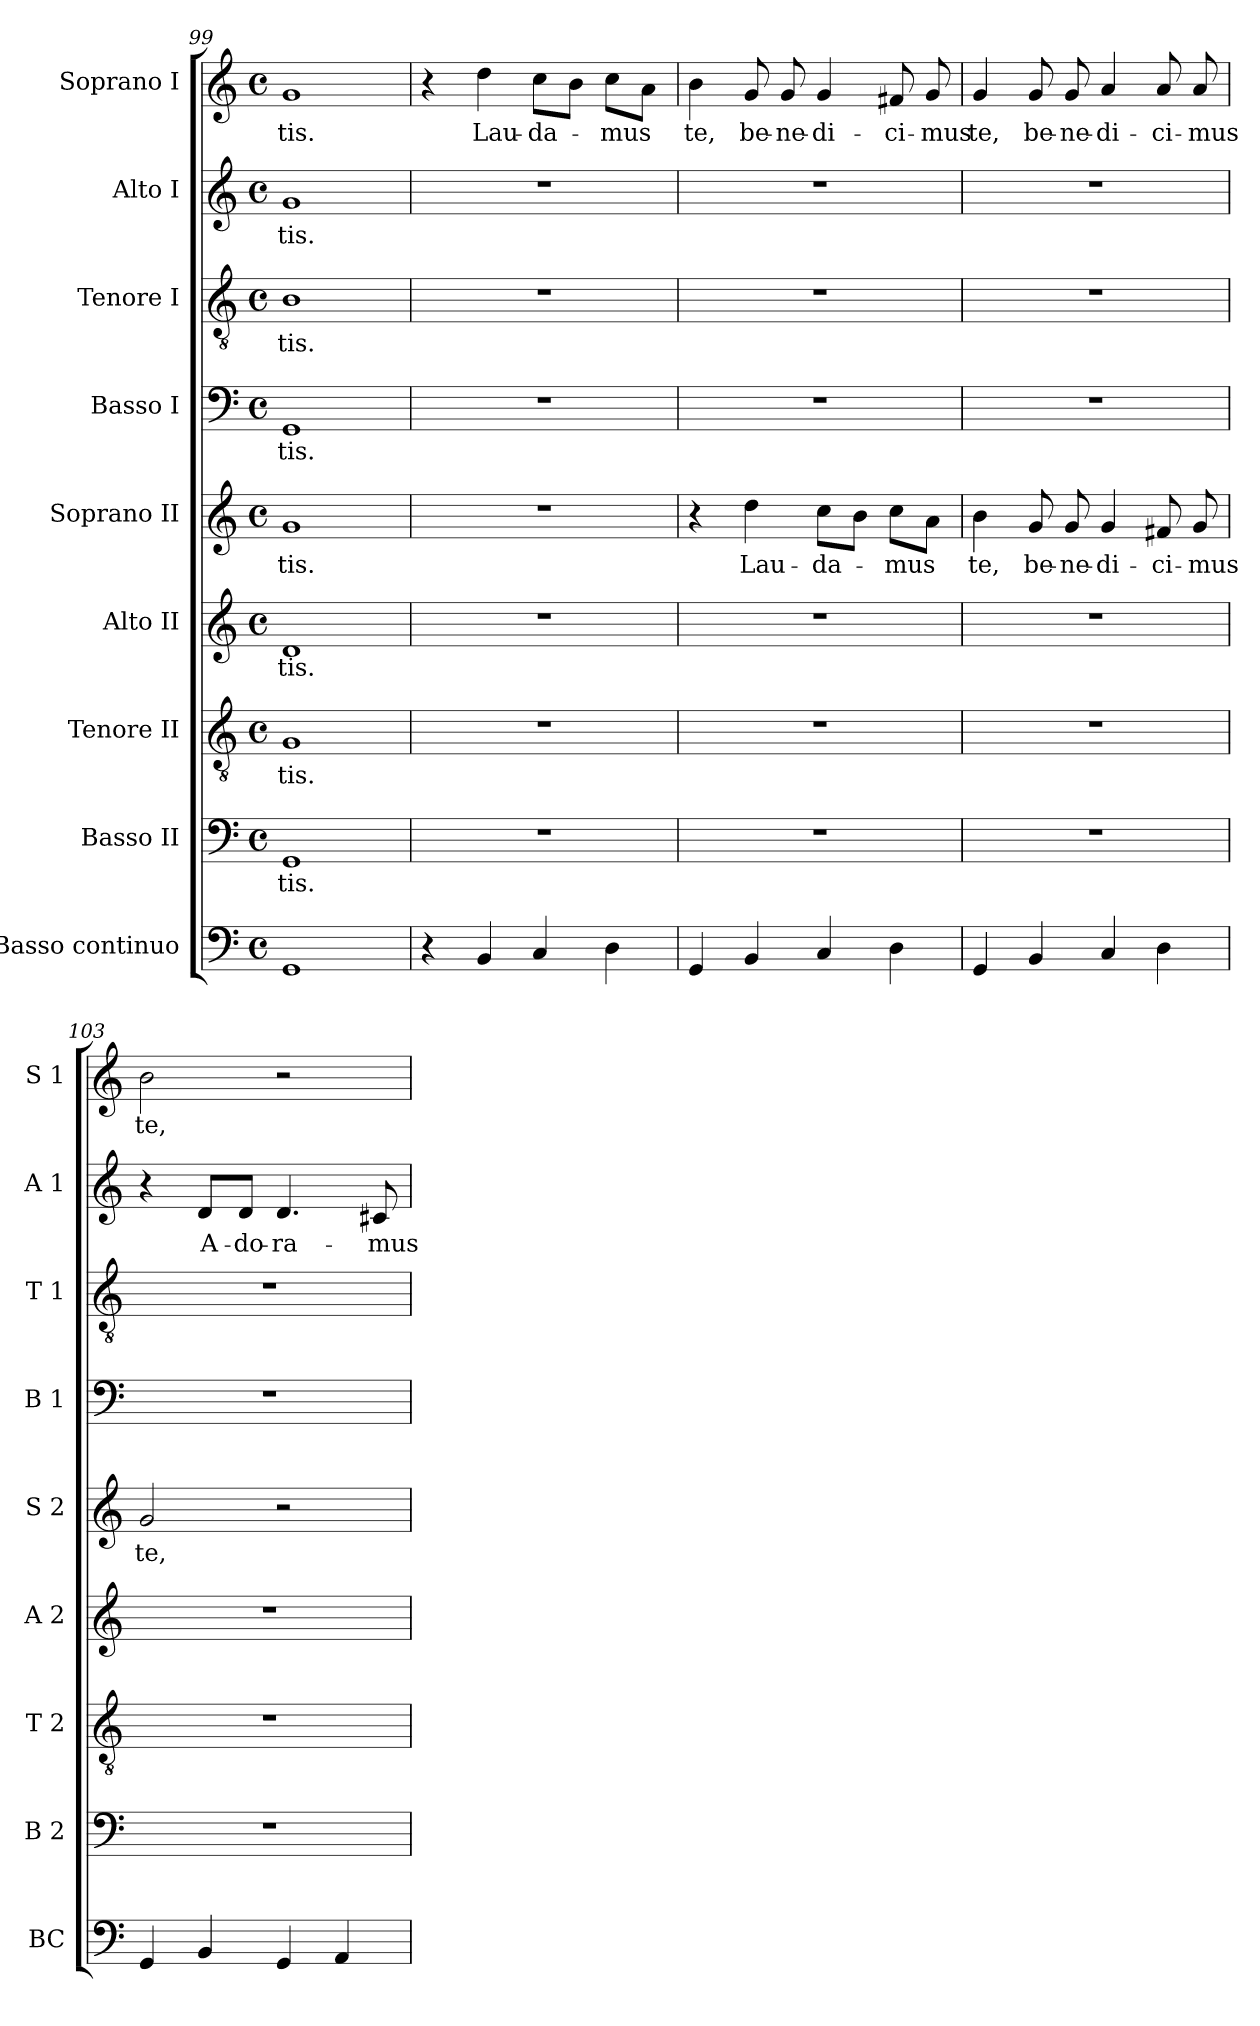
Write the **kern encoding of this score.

**kern	**kern	**text	**kern	**text	**kern	**text	**kern	**text	**kern	**text	**kern	**text	**kern	**text	**kern	**text
*part9	*part8	*part8	*part7	*part7	*part6	*part6	*part5	*part5	*part4	*part4	*part3	*part3	*part2	*part2	*part1	*part1
*staff9	*staff8	*staff8	*staff7	*staff7	*staff6	*staff6	*staff5	*staff5	*staff4	*staff4	*staff3	*staff3	*staff2	*staff2	*staff1	*staff1
*I"Basso continuo	*I"Basso II	*	*I"Tenore II	*	*I"Alto II	*	*I"Soprano II	*	*I"Basso I	*	*I"Tenore I	*	*I"Alto I	*	*I"Soprano I	*
*I'BC	*I'B 2	*	*I'T 2	*	*I'A 2	*	*I'S 2	*	*I'B 1	*	*I'T 1	*	*I'A 1	*	*I'S 1	*
*clefF4	*clefF4	*	*clefGv2	*	*clefG2	*	*clefG2	*	*clefF4	*	*clefGv2	*	*clefG2	*	*clefG2	*
*k[]	*k[]	*	*k[]	*	*k[]	*	*k[]	*	*k[]	*	*k[]	*	*k[]	*	*k[]	*
*C:	*C:	*	*C:	*	*C:	*	*C:	*	*C:	*	*C:	*	*C:	*	*C:	*
*M4/4	*M4/4	*	*M4/4	*	*M4/4	*	*M4/4	*	*M4/4	*	*M4/4	*	*M4/4	*	*M4/4	*
*met(c)	*met(c)	*	*met(c)	*	*met(c)	*	*met(c)	*	*met(c)	*	*met(c)	*	*met(c)	*	*met(c)	*
=99	=99	=99	=99	=99	=99	=99	=99	=99	=99	=99	=99	=99	=99	=99	=99	=99
!	!	!LO:LY:b	!	!LO:LY:b	!	!LO:LY:b	!	!LO:LY:b	!	!LO:LY:b	!	!LO:LY:b	!	!LO:LY:b	!	!LO:LY:b
1GG	1GG	-tis.	1G	-tis.	1d	-tis.	1g	-tis.	1GG	-tis.	1B	-tis.	1g	-tis.	1g	-tis.
!!LO:PB:g=z
=100	=100	=100	=100	=100	=100	=100	=100	=100	=100	=100	=100	=100	=100	=100	=100	=100
4r	1r	.	1r	.	1r	.	1r	.	1r	.	1r	.	1r	.	4r	.
!	!	!	!	!	!	!	!	!	!	!	!	!	!	!	!	!LO:LY:b
4BB/	.	.	.	.	.	.	.	.	.	.	.	.	.	.	4dd\	Lau-
!	!	!	!	!	!	!	!	!	!	!	!	!	!	!	!	!LO:LY:b
4C/	.	.	.	.	.	.	.	.	.	.	.	.	.	.	8cc\L	-da-
.	.	.	.	.	.	.	.	.	.	.	.	.	.	.	8b\J	.
!	!	!	!	!	!	!	!	!	!	!	!	!	!	!	!	!LO:LY:b
4D\	.	.	.	.	.	.	.	.	.	.	.	.	.	.	8cc\L	-mus
.	.	.	.	.	.	.	.	.	.	.	.	.	.	.	8a\J	.
=101	=101	=101	=101	=101	=101	=101	=101	=101	=101	=101	=101	=101	=101	=101	=101	=101
!	!	!	!	!	!	!	!	!	!	!	!	!	!	!	!	!LO:LY:b
4GG/	1r	.	1r	.	1r	.	4r	.	1r	.	1r	.	1r	.	4b\	te,
!	!	!	!	!	!	!	!	!LO:LY:b	!	!	!	!	!	!	!	!LO:LY:b
4BB/	.	.	.	.	.	.	4dd\	Lau-	.	.	.	.	.	.	8g/	be-
!	!	!	!	!	!	!	!	!	!	!	!	!	!	!	!	!LO:LY:b
.	.	.	.	.	.	.	.	.	.	.	.	.	.	.	8g/	-ne-
!	!	!	!	!	!	!	!	!LO:LY:b	!	!	!	!	!	!	!	!LO:LY:b
4C/	.	.	.	.	.	.	8cc\L	-da-	.	.	.	.	.	.	4g/	-di-
.	.	.	.	.	.	.	8b\J	.	.	.	.	.	.	.	.	.
!	!	!	!	!	!	!	!	!LO:LY:b	!	!	!	!	!	!	!	!LO:LY:b
4D\	.	.	.	.	.	.	8cc\L	-mus	.	.	.	.	.	.	8f#X/	-ci-
!	!	!	!	!	!	!	!	!	!	!	!	!	!	!	!	!LO:LY:b
.	.	.	.	.	.	.	8a\J	.	.	.	.	.	.	.	8g/	-mus
=102	=102	=102	=102	=102	=102	=102	=102	=102	=102	=102	=102	=102	=102	=102	=102	=102
!	!	!	!	!	!	!	!	!LO:LY:b	!	!	!	!	!	!	!	!LO:LY:b
4GG/	1r	.	1r	.	1r	.	4b\	te,	1r	.	1r	.	1r	.	4g/	te,
!	!	!	!	!	!	!	!	!LO:LY:b	!	!	!	!	!	!	!	!LO:LY:b
4BB/	.	.	.	.	.	.	8g/	be-	.	.	.	.	.	.	8g/	be-
!	!	!	!	!	!	!	!	!LO:LY:b	!	!	!	!	!	!	!	!LO:LY:b
.	.	.	.	.	.	.	8g/	-ne-	.	.	.	.	.	.	8g/	-ne-
!	!	!	!	!	!	!	!	!LO:LY:b	!	!	!	!	!	!	!	!LO:LY:b
4C/	.	.	.	.	.	.	4g/	-di-	.	.	.	.	.	.	4a/	-di-
!	!	!	!	!	!	!	!	!LO:LY:b	!	!	!	!	!	!	!	!LO:LY:b
4D\	.	.	.	.	.	.	8f#X/	-ci-	.	.	.	.	.	.	8a/	-ci-
!	!	!	!	!	!	!	!	!LO:LY:b	!	!	!	!	!	!	!	!LO:LY:b
.	.	.	.	.	.	.	8g/	-mus	.	.	.	.	.	.	8a/	-mus
=103	=103	=103	=103	=103	=103	=103	=103	=103	=103	=103	=103	=103	=103	=103	=103	=103
!	!	!	!	!	!	!	!	!LO:LY:b	!	!	!	!	!	!	!	!LO:LY:b
4GG/	1r	.	1r	.	1r	.	2g/	te,	1r	.	1r	.	4r	.	2b\	te,
!	!	!	!	!	!	!	!	!	!	!	!	!	!	!LO:LY:b	!	!
4BB/	.	.	.	.	.	.	.	.	.	.	.	.	8d/L	A-	.	.
!	!	!	!	!	!	!	!	!	!	!	!	!	!	!LO:LY:b	!	!
.	.	.	.	.	.	.	.	.	.	.	.	.	8d/J	-do-	.	.
!	!	!	!	!	!	!	!	!	!	!	!	!	!	!LO:LY:b	!	!
4GG/	.	.	.	.	.	.	2r	.	.	.	.	.	4.d/	-ra-	2r	.
4AA/	.	.	.	.	.	.	.	.	.	.	.	.	.	.	.	.
!	!	!	!	!	!	!	!	!	!	!	!	!	!	!LO:LY:b	!	!
.	.	.	.	.	.	.	.	.	.	.	.	.	8c#X/	-mus	.	.
=	=	=	=	=	=	=	=	=	=	=	=	=	=	=	=	=
*-	*-	*-	*-	*-	*-	*-	*-	*-	*-	*-	*-	*-	*-	*-	*-	*-
